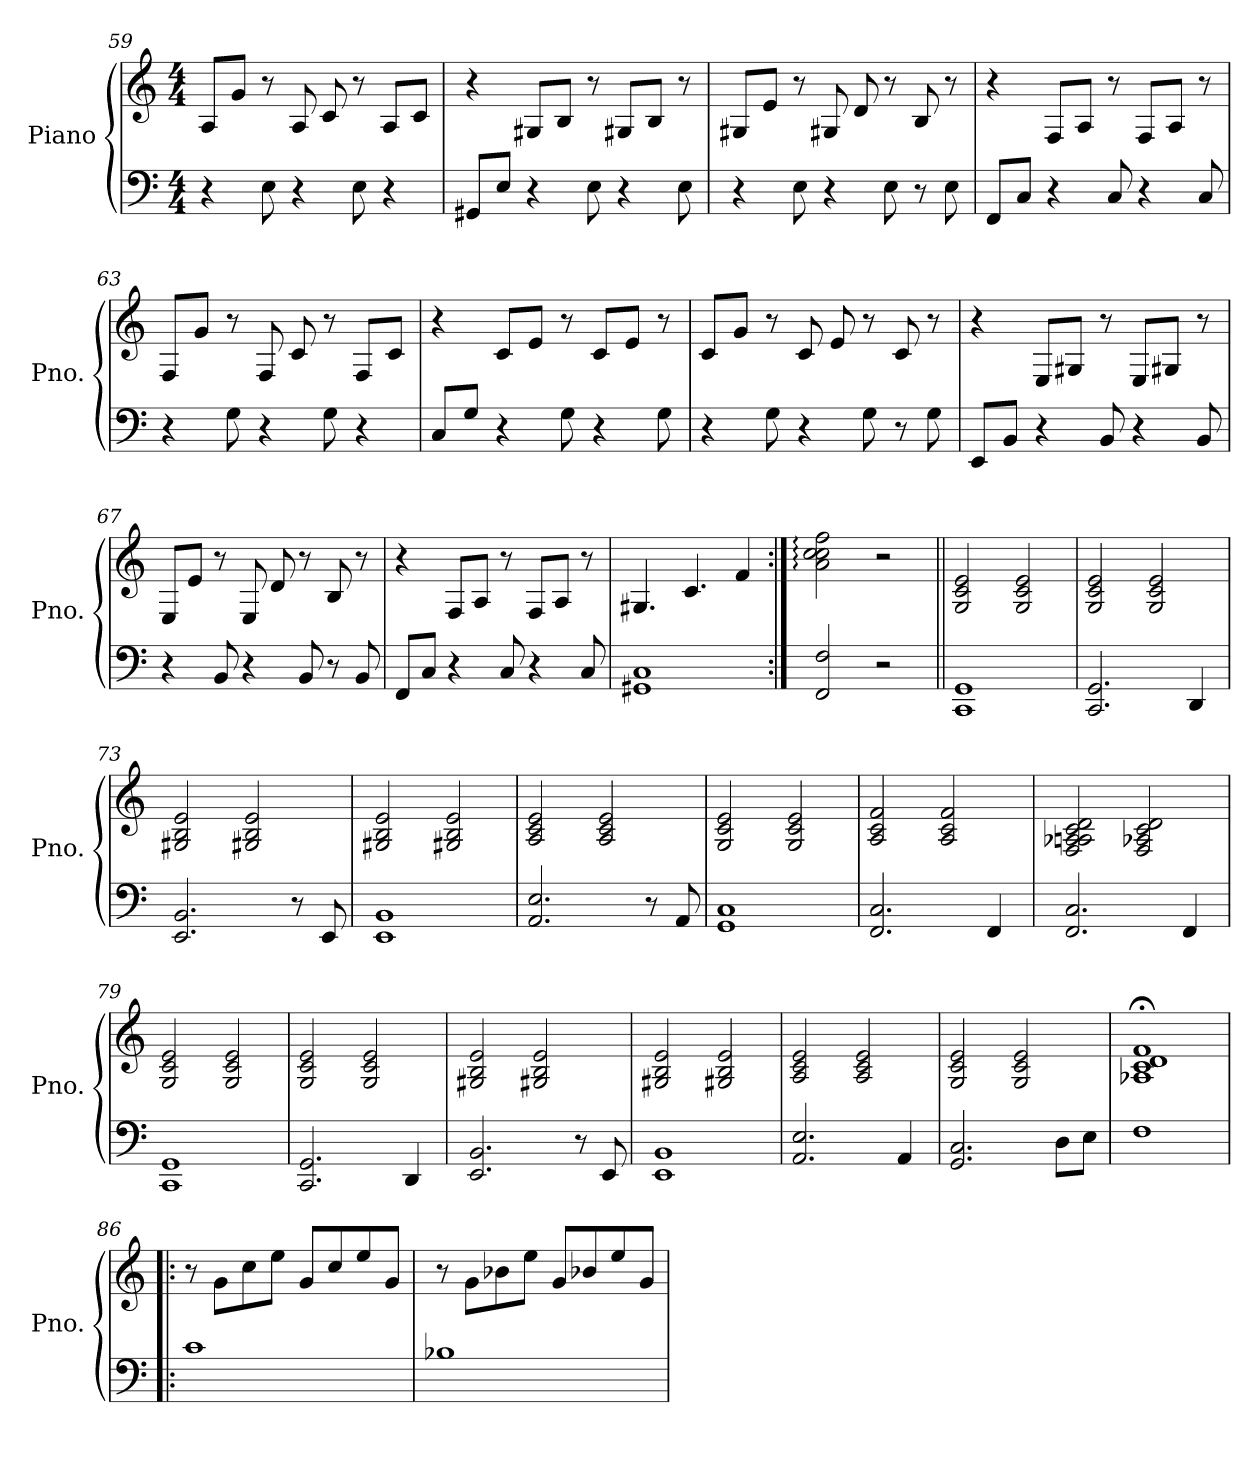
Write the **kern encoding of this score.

**kern	**kern
*part1	*part1
*staff2	*staff1
*I"Piano	*
*I'Pno.	*
*clefF4	*clefG2
*k[]	*k[]
*C:	*C:
*M4/4	*M4/4
=59	=59
4r	8A/L
.	8g/J
8E\	8r
4r	8A/
.	8c/
8E\	8r
4r	8A/L
.	8c/J
=60	=60
8GG#X/L	4r
8E/J	.
4r	8G#X/L
.	8B/J
8E\	8r
4r	8G#X/L
.	8B/J
8E\	8r
=61	=61
4r	8G#X/L
.	8e/J
8E\	8r
4r	8G#X/
.	8d/
8E\	8r
8r	8B/
8E\	8r
!!LO:LB:g=z
=62	=62
8FF/L	4r
8C/J	.
4r	8F/L
.	8A/J
8C/	8r
4r	8F/L
.	8A/J
8C/	8r
=63	=63
4r	8F/L
.	8g/J
8G\	8r
4r	8F/
.	8c/
8G\	8r
4r	8F/L
.	8c/J
=64	=64
8C/L	4r
8G/J	.
4r	8c/L
.	8e/J
8G\	8r
4r	8c/L
.	8e/J
8G\	8r
=65	=65
4r	8c/L
.	8g/J
8G\	8r
4r	8c/
.	8e/
8G\	8r
8r	8c/
8G\	8r
=66	=66
8EE/L	4r
8BB/J	.
4r	8E/L
.	8G#X/J
8BB/	8r
4r	8E/L
.	8G#X/J
8BB/	8r
!!LO:LB:g=z
=67	=67
4r	8E/L
.	8e/J
8BB/	8r
4r	8E/
.	8d/
8BB/	8r
8r	8B/
8BB/	8r
=68	=68
8FF/L	4r
8C/J	.
4r	8F/L
.	8A/J
8C/	8r
4r	8F/L
.	8A/J
8C/	8r
=69	=69
1GG#X 1C	4.G#X/
.	4.c/
.	4f/
=70:|!	=70:|!
2FF/ 2F/	2a\: 2cc\: 2cc\: 2ff\:
2r	2r
=71||	=71||
1CC 1GG	2G/ 2c/ 2e/
.	2G/ 2c/ 2e/
=72	=72
2.CC/ 2.GG/	2G/ 2c/ 2e/
.	2G/ 2c/ 2e/
4DD/	.
=73	=73
2.EE/ 2.BB/	2G#X/ 2B/ 2e/
.	2G#X/ 2B/ 2e/
8r	.
8EE/	.
=74	=74
1EE 1BB	2G#X/ 2B/ 2e/
.	2G#X/ 2B/ 2e/
!!LO:PB:g=z
=75	=75
2.AA/ 2.E/	2A/ 2c/ 2e/
.	2A/ 2c/ 2e/
8r	.
8AA/	.
=76	=76
1GG 1C	2G/ 2c/ 2e/
.	2G/ 2c/ 2e/
=77	=77
2.FF/ 2.C/	2A/ 2c/ 2f/
.	2A/ 2c/ 2f/
4FF/	.
=78	=78
2.FF/ 2.C/	2F/ 2A-X/ 2A/ 2c/ 2d/
.	2F/ 2A-X/ 2c/ 2d/
4FF/	.
=79	=79
1CC 1GG	2G/ 2c/ 2e/
.	2G/ 2c/ 2e/
=80	=80
2.CC/ 2.GG/	2G/ 2c/ 2e/
.	2G/ 2c/ 2e/
4DD/	.
=81	=81
2.EE/ 2.BB/	2G#X/ 2B/ 2e/
.	2G#X/ 2B/ 2e/
8r	.
8EE/	.
=82	=82
1EE 1BB	2G#X/ 2B/ 2e/
.	2G#X/ 2B/ 2e/
=83	=83
2.AA/ 2.E/	2A/ 2c/ 2e/
.	2A/ 2c/ 2e/
4AA/	.
=84	=84
2.GG/ 2.C/	2G/ 2c/ 2e/
.	2G/ 2c/ 2e/
8D\L	.
8E\J	.
=85	=85
1F	1A-X;< 1c;< 1d;< 1f;<
!!LO:LB:g=z
=86!|:	=86!|:
1c	8r
.	8g\L
.	8cc\
.	8ee\J
.	8g/L
.	8cc/
.	8ee/
.	8g/J
=87	=87
1B-X	8r
.	8g\L
.	8b-X\
.	8ee\J
.	8g/L
.	8b-X/
.	8ee/
.	8g/J
=	=
*-	*-
